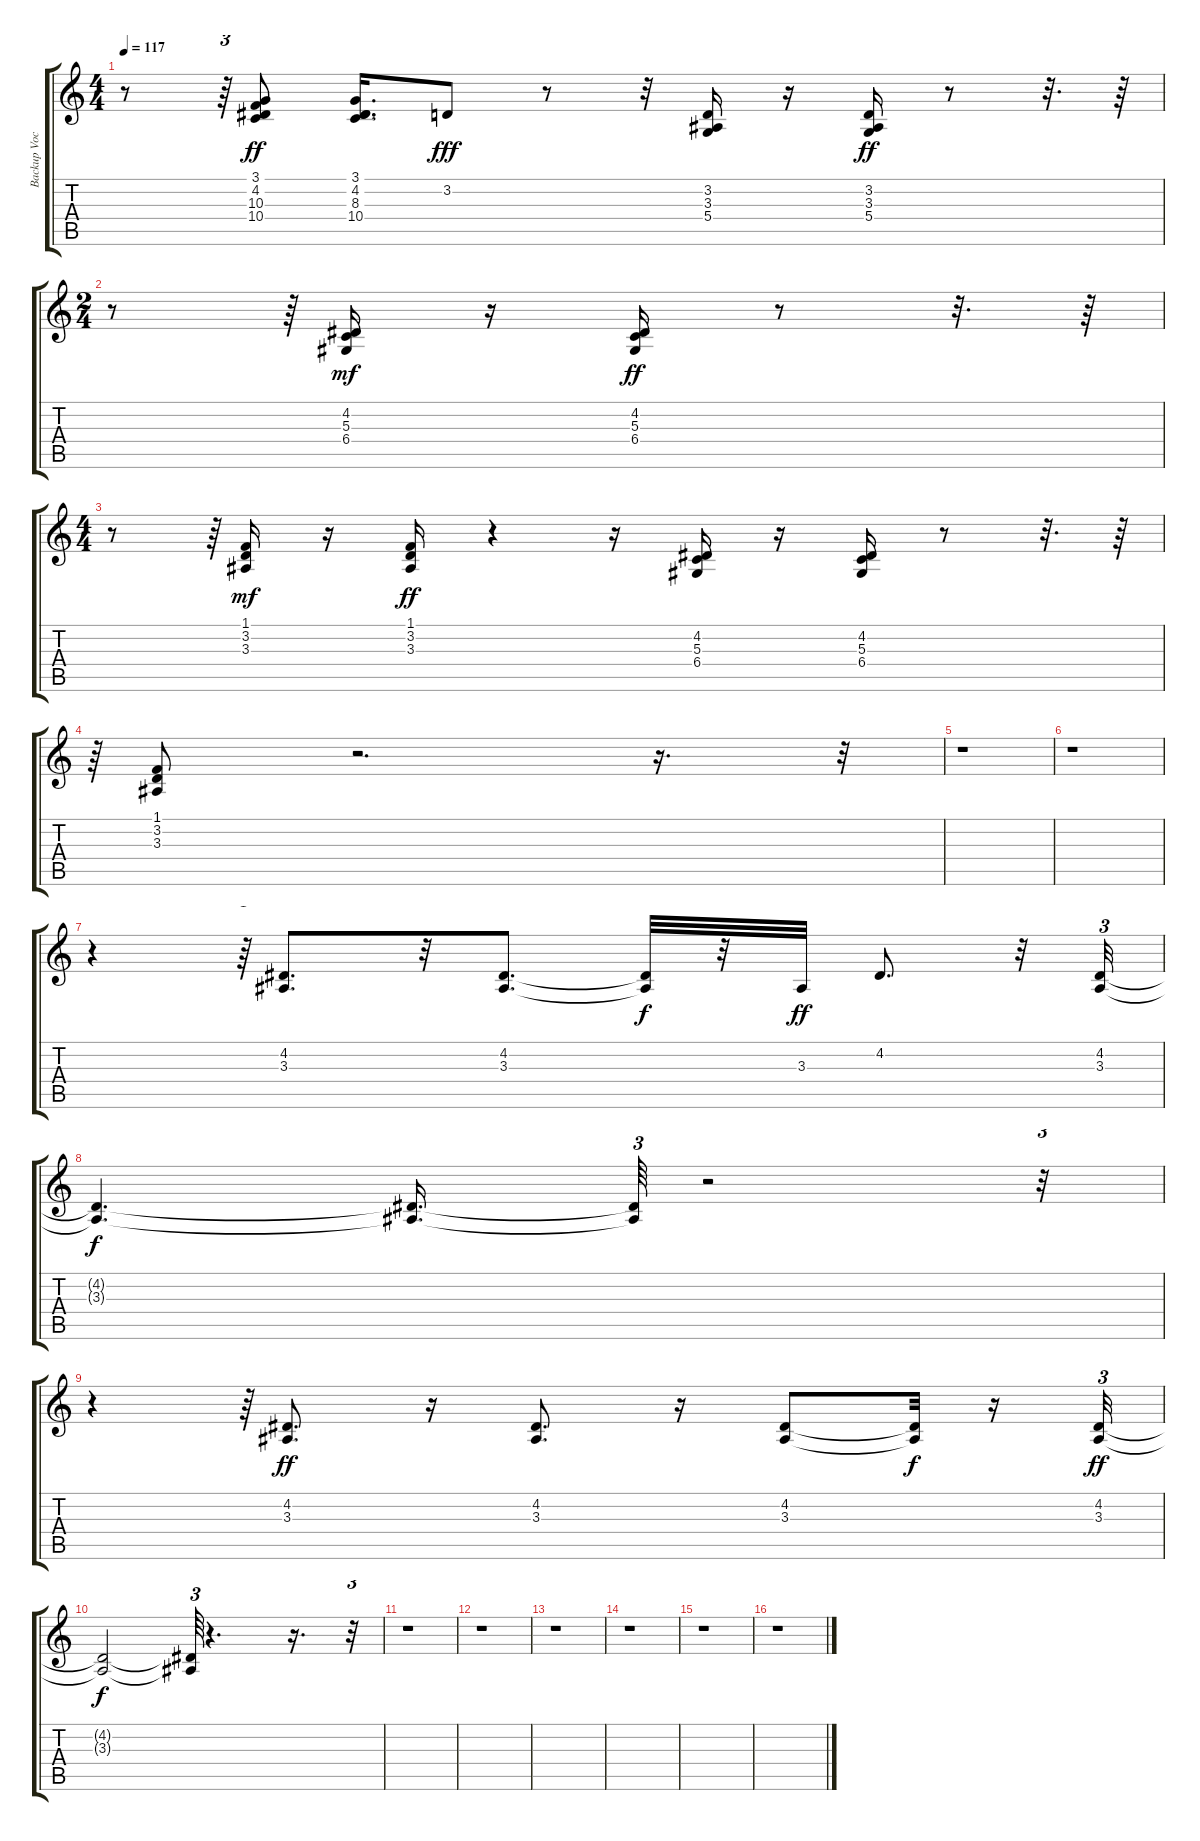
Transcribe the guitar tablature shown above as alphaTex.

\track ("Backup Vocal" "Backup Voc") {instrument voiceoohs}
\staff {score tabs}
\tuning (E4 B3 G3 D3 A2 E2) {hide}
\ts (4 4)
\tempo 117
\clef g2
\ks c
r.8{dy ff} r.64{tu (3 2)} (3.1 4.2 10.3 10.4).8 (3.1 4.2 8.3 10.4).16{d} 3.2.8{dy fff} r.8 r.32 (3.2 3.3 5.4).16 r.16 (3.2 3.3 5.4).16{dy ff} r.8 r.32{d} r.64 |
\ts (2 4)
r.8 r.64{tu (3 2)} (4.2 5.3 6.4).16{dy mf} r.16 (4.2 5.3 6.4).16{dy ff} r.8 r.32{d} r.64 |
\ts (4 4)
r.8 r.64{tu (3 2)} (1.1 3.2 3.3).16{dy mf} r.16 (1.1 3.2 3.3).16{dy ff} r.4 r.16 (4.2 5.3 6.4).16 r.16 (4.2 5.3 6.4).16 r.8 r.32{d} r.64 |
r.64{tu (3 2)} (1.1 3.2 3.3).8 r.2{d} r.16{d} r.32{tu (3 2)} |
r.1 |
r.1 |
r.4 r.64{tu (3 2)} (4.2 3.3).8{d} r.32 (4.2 3.3).8{d} (4.2{t} 3.3{t}).32{dy f} r.32 3.3.32{dy ff} 4.2.8{d} r.32 (4.2 3.3).32{tu (3 2)} |
(4.2{t} 3.3{t}).4{d dy f} (4.2{t} 3.3{t}).16{d} (4.2{t} 3.3{t}).64{tu (3 2)} r.2 r.32{tu (3 2)} |
r.4 r.64{tu (3 2)} (4.2 3.3).8{d dy ff} r.16 (4.2 3.3).8{d} r.16 (4.2 3.3).8 (4.2{t} 3.3{t}).32{dy f} r.16 (4.2 3.3).32{tu (3 2) dy ff} |
(4.2{t} 3.3{t}).2{dy f} (4.2{t} 3.3{t}).64{tu (3 2)} r.4{d} r.16{d} r.32{tu (3 2)} |
r.1 |
r.1 |
r.1 |
r.1 |
r.1 |
r.1
